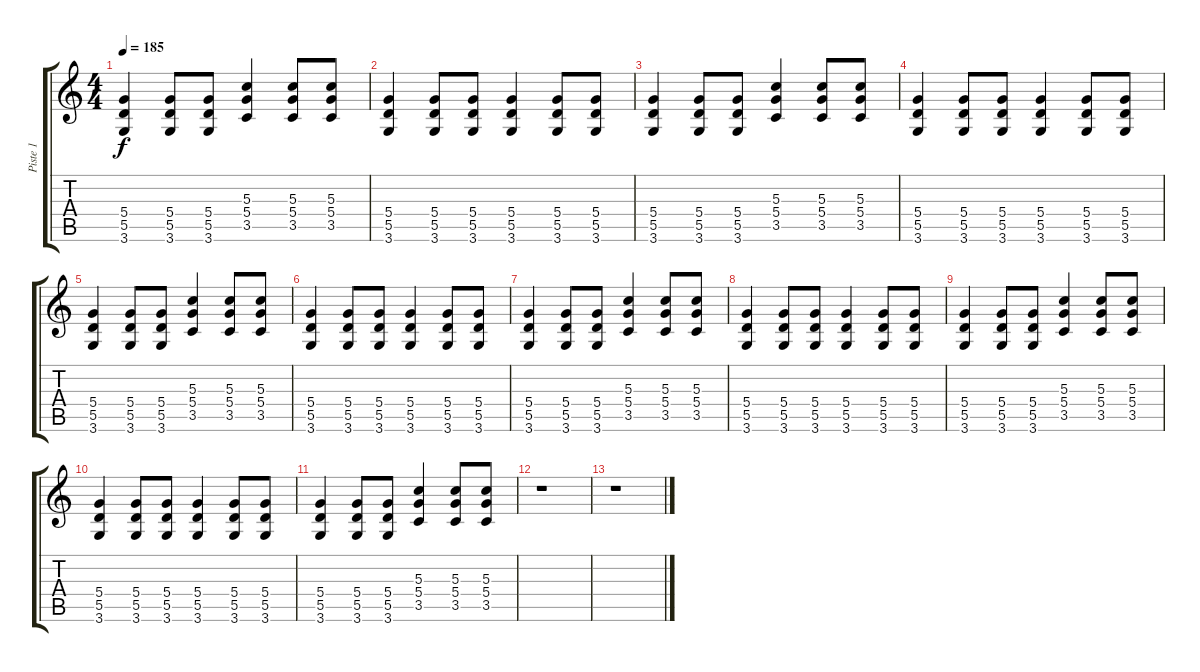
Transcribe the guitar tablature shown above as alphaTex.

\track ("Piste 1" "Piste 1") {instrument distortionguitar}
\staff {score tabs}
\tuning (E4 B3 G3 D3 A2 E2) {hide}
\ts (4 4)
\tempo 185
\clef g2
\ks c
(5.4 5.5 3.6).4{dy f} (5.4 5.5 3.6).8 (5.4 5.5 3.6).8 (5.3 5.4 3.5).4 (5.3 5.4 3.5).8 (5.3 5.4 3.5).8 |
(5.4 5.5 3.6).4 (5.4 5.5 3.6).8 (5.4 5.5 3.6).8 (5.4 5.5 3.6).4 (5.4 5.5 3.6).8 (5.4 5.5 3.6).8 |
(5.4 5.5 3.6).4 (5.4 5.5 3.6).8 (5.4 5.5 3.6).8 (5.3 5.4 3.5).4 (5.3 5.4 3.5).8 (5.3 5.4 3.5).8 |
(5.4 5.5 3.6).4 (5.4 5.5 3.6).8 (5.4 5.5 3.6).8 (5.4 5.5 3.6).4 (5.4 5.5 3.6).8 (5.4 5.5 3.6).8 |
(5.4 5.5 3.6).4 (5.4 5.5 3.6).8 (5.4 5.5 3.6).8 (5.3 5.4 3.5).4 (5.3 5.4 3.5).8 (5.3 5.4 3.5).8 |
(5.4 5.5 3.6).4{volume 8} (5.4 5.5 3.6).8 (5.4 5.5 3.6).8 (5.4 5.5 3.6).4 (5.4 5.5 3.6).8 (5.4 5.5 3.6).8 |
(5.4 5.5 3.6).4 (5.4 5.5 3.6).8 (5.4 5.5 3.6).8 (5.3 5.4 3.5).4 (5.3 5.4 3.5).8 (5.3 5.4 3.5).8 |
(5.4 5.5 3.6).4{volume 8} (5.4 5.5 3.6).8 (5.4 5.5 3.6).8 (5.4 5.5 3.6).4 (5.4 5.5 3.6).8 (5.4 5.5 3.6).8 |
(5.4 5.5 3.6).4 (5.4 5.5 3.6).8 (5.4 5.5 3.6).8 (5.3 5.4 3.5).4 (5.3 5.4 3.5).8 (5.3 5.4 3.5).8 |
(5.4 5.5 3.6).4{volume 0} (5.4 5.5 3.6).8 (5.4 5.5 3.6).8 (5.4 5.5 3.6).4 (5.4 5.5 3.6).8 (5.4 5.5 3.6).8 |
(5.4 5.5 3.6).4 (5.4 5.5 3.6).8 (5.4 5.5 3.6).8 (5.3 5.4 3.5).4 (5.3 5.4 3.5).8 (5.3 5.4 3.5).8 |
r.1 |
r.1
